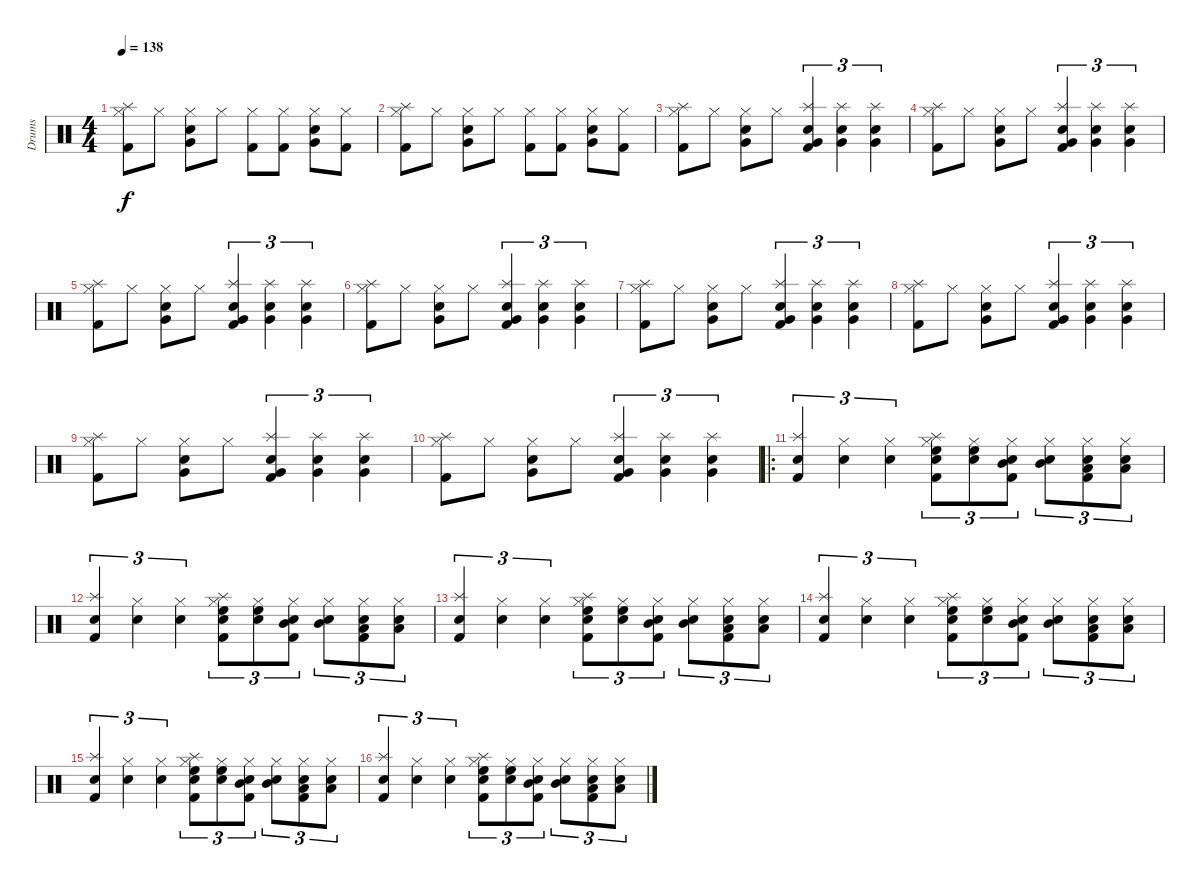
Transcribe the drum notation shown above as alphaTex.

\track ("Drums" "Drums") {instrument percussion}
\staff {score}
\articulation defaults
\ts (4 4)
\tempo 138
\clef neutral
\ks c
("Hi-Hat (closed)" "Kick (hit) 2" "Splash (hit)").8{dy f} "Hi-Hat (closed)".8 ("Hi-Hat (closed)" "Snare (hit) 2" "Very Low Tom (hit)").8 "Hi-Hat (closed)".8 ("Hi-Hat (closed)" "Kick (hit) 2").8 ("Hi-Hat (closed)" "Kick (hit) 2").8 ("Hi-Hat (closed)" "Snare (hit) 2" "Very Low Tom (hit)").8 ("Hi-Hat (closed)" "Kick (hit) 2").8 |
("Hi-Hat (closed)" "Kick (hit) 2" "Splash (hit)").8 "Hi-Hat (closed)".8 ("Hi-Hat (closed)" "Snare (hit) 2" "Very Low Tom (hit)").8 "Hi-Hat (closed)".8 ("Hi-Hat (closed)" "Kick (hit) 2").8 ("Hi-Hat (closed)" "Kick (hit) 2").8 ("Hi-Hat (closed)" "Snare (hit) 2" "Very Low Tom (hit)").8 ("Hi-Hat (closed)" "Kick (hit) 2").8 |
("Hi-Hat (closed)" "Kick (hit) 2" "Splash (hit)").8 "Hi-Hat (closed)".8 ("Hi-Hat (closed)" "Snare (hit) 2" "Very Low Tom (hit)").8 "Hi-Hat (closed)".8 ("Splash (hit)" "Kick (hit) 2" "Snare (hit) 2" "Very Low Tom (hit)").4{tu (3 2)} ("Splash (hit)" "Snare (hit) 2" "Very Low Tom (hit)").4{tu (3 2)} ("Splash (hit)" "Snare (hit) 2" "Very Low Tom (hit)").4{tu (3 2)} |
("Hi-Hat (closed)" "Kick (hit) 2" "Splash (hit)").8 "Hi-Hat (closed)".8 ("Hi-Hat (closed)" "Snare (hit) 2" "Very Low Tom (hit)").8 "Hi-Hat (closed)".8 ("Splash (hit)" "Kick (hit) 2" "Snare (hit) 2" "Very Low Tom (hit)").4{tu (3 2)} ("Splash (hit)" "Snare (hit) 2" "Very Low Tom (hit)").4{tu (3 2)} ("Splash (hit)" "Snare (hit) 2" "Very Low Tom (hit)").4{tu (3 2)} |
("Hi-Hat (closed)" "Kick (hit) 2" "Splash (hit)").8 "Hi-Hat (closed)".8 ("Hi-Hat (closed)" "Snare (hit) 2" "Very Low Tom (hit)").8 "Hi-Hat (closed)".8 ("Splash (hit)" "Kick (hit) 2" "Snare (hit) 2" "Very Low Tom (hit)").4{tu (3 2)} ("Splash (hit)" "Snare (hit) 2" "Very Low Tom (hit)").4{tu (3 2)} ("Splash (hit)" "Snare (hit) 2" "Very Low Tom (hit)").4{tu (3 2)} |
("Hi-Hat (closed)" "Kick (hit) 2" "Splash (hit)").8 "Hi-Hat (closed)".8 ("Hi-Hat (closed)" "Snare (hit) 2" "Very Low Tom (hit)").8 "Hi-Hat (closed)".8 ("Splash (hit)" "Kick (hit) 2" "Snare (hit) 2" "Very Low Tom (hit)").4{tu (3 2)} ("Splash (hit)" "Snare (hit) 2" "Very Low Tom (hit)").4{tu (3 2)} ("Splash (hit)" "Snare (hit) 2" "Very Low Tom (hit)").4{tu (3 2)} |
("Hi-Hat (closed)" "Kick (hit) 2" "Splash (hit)").8 "Hi-Hat (closed)".8 ("Hi-Hat (closed)" "Snare (hit) 2" "Very Low Tom (hit)").8 "Hi-Hat (closed)".8 ("Splash (hit)" "Kick (hit) 2" "Snare (hit) 2" "Very Low Tom (hit)").4{tu (3 2)} ("Splash (hit)" "Snare (hit) 2" "Very Low Tom (hit)").4{tu (3 2)} ("Splash (hit)" "Snare (hit) 2" "Very Low Tom (hit)").4{tu (3 2)} |
("Hi-Hat (closed)" "Kick (hit) 2" "Splash (hit)").8 "Hi-Hat (closed)".8 ("Hi-Hat (closed)" "Snare (hit) 2" "Very Low Tom (hit)").8 "Hi-Hat (closed)".8 ("Splash (hit)" "Kick (hit) 2" "Snare (hit) 2" "Very Low Tom (hit)").4{tu (3 2)} ("Splash (hit)" "Snare (hit) 2" "Very Low Tom (hit)").4{tu (3 2)} ("Splash (hit)" "Snare (hit) 2" "Very Low Tom (hit)").4{tu (3 2)} |
("Hi-Hat (closed)" "Kick (hit) 2" "Splash (hit)").8 "Hi-Hat (closed)".8 ("Hi-Hat (closed)" "Snare (hit) 2" "Very Low Tom (hit)").8 "Hi-Hat (closed)".8 ("Splash (hit)" "Kick (hit) 2" "Snare (hit) 2" "Very Low Tom (hit)").4{tu (3 2)} ("Splash (hit)" "Snare (hit) 2" "Very Low Tom (hit)").4{tu (3 2)} ("Splash (hit)" "Snare (hit) 2" "Very Low Tom (hit)").4{tu (3 2)} |
("Hi-Hat (closed)" "Kick (hit) 2" "Splash (hit)").8 "Hi-Hat (closed)".8 ("Hi-Hat (closed)" "Snare (hit) 2" "Very Low Tom (hit)").8 "Hi-Hat (closed)".8 ("Splash (hit)" "Kick (hit) 2" "Snare (hit) 2" "Very Low Tom (hit)").4{tu (3 2)} ("Splash (hit)" "Snare (hit) 2" "Very Low Tom (hit)").4{tu (3 2)} ("Splash (hit)" "Snare (hit) 2" "Very Low Tom (hit)").4{tu (3 2)} |
\ro
("Splash (hit)" "Kick (hit) 2" "Snare (hit) 2").4{tu (3 2)} ("Hi-Hat (closed)" "Snare (hit) 2").4{tu (3 2)} ("Hi-Hat (closed)" "Snare (hit) 2").4{tu (3 2)} ("Hi-Hat (closed)" "Kick (hit) 2" "High Floor Tom (hit)" "Snare (hit) 2" "Splash (hit)").8{tu (3 2)} ("Hi-Hat (closed)" "High Floor Tom (hit)" "Snare (hit) 2").8{tu (3 2)} ("Hi-Hat (closed)" "Kick (hit) 2" "Mid Tom (hit)" "Snare (hit) 2").8{tu (3 2)} ("Hi-Hat (closed)" "Mid Tom (hit)" "Snare (hit) 2").8{tu (3 2)} ("Hi-Hat (closed)" "Kick (hit) 2" "Low Tom (hit)" "Snare (hit) 2").8{tu (3 2)} ("Hi-Hat (closed)" "Low Tom (hit)" "Snare (hit) 2").8{tu (3 2)} |
("Splash (hit)" "Kick (hit) 2" "Snare (hit) 2").4{tu (3 2)} ("Hi-Hat (closed)" "Snare (hit) 2").4{tu (3 2)} ("Hi-Hat (closed)" "Snare (hit) 2").4{tu (3 2)} ("Hi-Hat (closed)" "Kick (hit) 2" "High Floor Tom (hit)" "Snare (hit) 2" "Splash (hit)").8{tu (3 2)} ("Hi-Hat (closed)" "High Floor Tom (hit)" "Snare (hit) 2").8{tu (3 2)} ("Hi-Hat (closed)" "Kick (hit) 2" "Mid Tom (hit)" "Snare (hit) 2").8{tu (3 2)} ("Hi-Hat (closed)" "Mid Tom (hit)" "Snare (hit) 2").8{tu (3 2)} ("Hi-Hat (closed)" "Kick (hit) 2" "Low Tom (hit)" "Snare (hit) 2").8{tu (3 2)} ("Hi-Hat (closed)" "Low Tom (hit)" "Snare (hit) 2").8{tu (3 2)} |
("Splash (hit)" "Kick (hit) 2" "Snare (hit) 2").4{tu (3 2)} ("Hi-Hat (closed)" "Snare (hit) 2").4{tu (3 2)} ("Hi-Hat (closed)" "Snare (hit) 2").4{tu (3 2)} ("Hi-Hat (closed)" "Kick (hit) 2" "High Floor Tom (hit)" "Snare (hit) 2" "Splash (hit)").8{tu (3 2)} ("Hi-Hat (closed)" "High Floor Tom (hit)" "Snare (hit) 2").8{tu (3 2)} ("Hi-Hat (closed)" "Kick (hit) 2" "Mid Tom (hit)" "Snare (hit) 2").8{tu (3 2)} ("Hi-Hat (closed)" "Mid Tom (hit)" "Snare (hit) 2").8{tu (3 2)} ("Hi-Hat (closed)" "Kick (hit) 2" "Low Tom (hit)" "Snare (hit) 2").8{tu (3 2)} ("Hi-Hat (closed)" "Low Tom (hit)" "Snare (hit) 2").8{tu (3 2)} |
("Splash (hit)" "Kick (hit) 2" "Snare (hit) 2").4{tu (3 2)} ("Hi-Hat (closed)" "Snare (hit) 2").4{tu (3 2)} ("Hi-Hat (closed)" "Snare (hit) 2").4{tu (3 2)} ("Hi-Hat (closed)" "Kick (hit) 2" "High Floor Tom (hit)" "Snare (hit) 2" "Splash (hit)").8{tu (3 2)} ("Hi-Hat (closed)" "High Floor Tom (hit)" "Snare (hit) 2").8{tu (3 2)} ("Hi-Hat (closed)" "Kick (hit) 2" "Mid Tom (hit)" "Snare (hit) 2").8{tu (3 2)} ("Hi-Hat (closed)" "Mid Tom (hit)" "Snare (hit) 2").8{tu (3 2)} ("Hi-Hat (closed)" "Kick (hit) 2" "Low Tom (hit)" "Snare (hit) 2").8{tu (3 2)} ("Hi-Hat (closed)" "Low Tom (hit)" "Snare (hit) 2").8{tu (3 2)} |
("Splash (hit)" "Kick (hit) 2" "Snare (hit) 2").4{tu (3 2)} ("Hi-Hat (closed)" "Snare (hit) 2").4{tu (3 2)} ("Hi-Hat (closed)" "Snare (hit) 2").4{tu (3 2)} ("Hi-Hat (closed)" "Kick (hit) 2" "High Floor Tom (hit)" "Snare (hit) 2" "Splash (hit)").8{tu (3 2)} ("Hi-Hat (closed)" "High Floor Tom (hit)" "Snare (hit) 2").8{tu (3 2)} ("Hi-Hat (closed)" "Kick (hit) 2" "Mid Tom (hit)" "Snare (hit) 2").8{tu (3 2)} ("Hi-Hat (closed)" "Mid Tom (hit)" "Snare (hit) 2").8{tu (3 2)} ("Hi-Hat (closed)" "Kick (hit) 2" "Low Tom (hit)" "Snare (hit) 2").8{tu (3 2)} ("Hi-Hat (closed)" "Low Tom (hit)" "Snare (hit) 2").8{tu (3 2)} |
("Splash (hit)" "Kick (hit) 2" "Snare (hit) 2").4{tu (3 2)} ("Hi-Hat (closed)" "Snare (hit) 2").4{tu (3 2)} ("Hi-Hat (closed)" "Snare (hit) 2").4{tu (3 2)} ("Hi-Hat (closed)" "Kick (hit) 2" "High Floor Tom (hit)" "Snare (hit) 2" "Splash (hit)").8{tu (3 2)} ("Hi-Hat (closed)" "High Floor Tom (hit)" "Snare (hit) 2").8{tu (3 2)} ("Hi-Hat (closed)" "Kick (hit) 2" "Mid Tom (hit)" "Snare (hit) 2").8{tu (3 2)} ("Hi-Hat (closed)" "Mid Tom (hit)" "Snare (hit) 2").8{tu (3 2)} ("Hi-Hat (closed)" "Kick (hit) 2" "Low Tom (hit)" "Snare (hit) 2").8{tu (3 2)} ("Hi-Hat (closed)" "Low Tom (hit)" "Snare (hit) 2").8{tu (3 2)}
